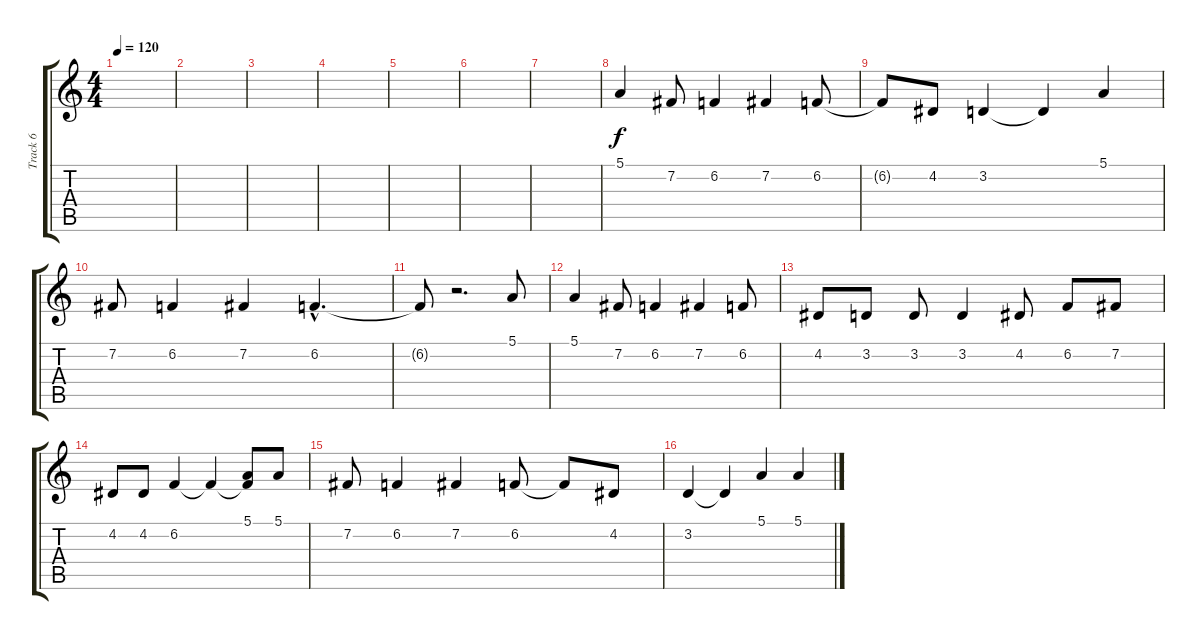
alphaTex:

\track ("Track 6" "Track 6") {instrument stringensemble1}
\staff {score tabs}
\tuning (E4 B3 G3 D3 A2 E2) {hide}
\ts (4 4)
\tempo 120
\clef g2
\ks c
|
|
|
|
|
|
|
5.1.4{volume 16 balance 8 instrument lead6voice} 7.2.8 6.2.4 7.2.4 6.2.8 |
6.2{t}.8 4.2.8 3.2.4 3.2{t}.4 5.1.4 |
7.2.8 6.2.4 7.2.4 6.2{hac}.4{d} |
6.2{t}.8 r.2{d} 5.1.8 |
5.1.4 7.2.8 6.2.4 7.2.4 6.2.8 |
4.2.8 3.2.8 3.2.8 3.2.4 4.2.8 6.2.8 7.2.8 |
4.2.8 4.2.8 6.2.4 6.2{t}.4 (5.1 6.2{t}).8 5.1.8 |
7.2.8 6.2.4 7.2.4 6.2.8 6.2{t}.8 4.2.8 |
3.2.4 3.2{t}.4 5.1.4 5.1.4
